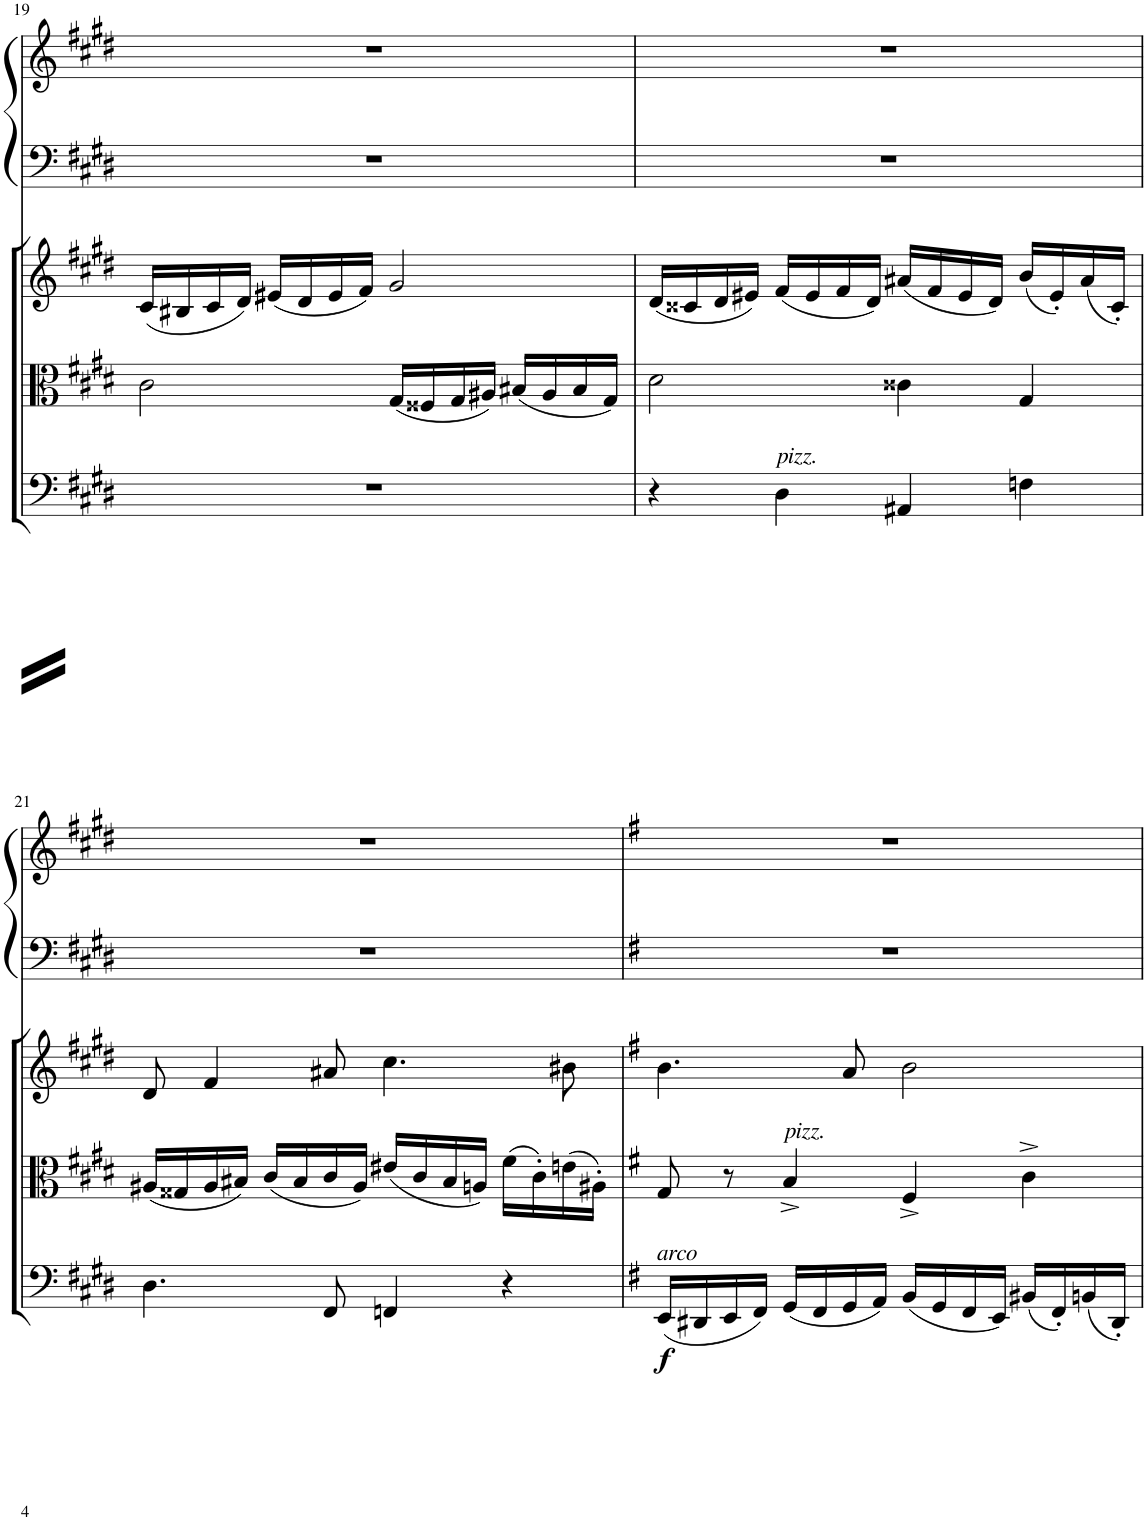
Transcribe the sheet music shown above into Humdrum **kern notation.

**kern	**dynam	**kern	**kern	**kern	**kern
*part4	*part4	*part3	*part2	*part1	*part1
*staff5	*staff5	*staff4	*staff3	*staff2	*staff1
*I"Violoncello	*	*I"Viola	*I"Housle	*I"Harfa	*
*I'Vc	*	*I'Vla	*	*	*
!!LO:PB:g=z
*clefF4	*	*clefC3	*clefG2	*clefF4	*clefG2
*k[f#c#g#d#]	*	*k[f#c#g#d#]	*k[f#c#g#d#]	*k[f#c#g#d#]	*k[f#c#g#d#]
*M4/4	*	*M4/4	*M4/4	*M4/4	*M4/4
=19	=19	=19	=19	=19	=19
1r	.	2c#\	(16c#/LL	1r	1r
.	.	.	16B#X/	.	.
.	.	.	16c#/	.	.
.	.	.	16d#/JJ)	.	.
.	.	.	(16e#X/LL	.	.
.	.	.	16d#/	.	.
.	.	.	16e#/	.	.
.	.	.	16f#/JJ)	.	.
.	.	(16G#/LL	2g#/	.	.
.	.	16F##X/	.	.	.
.	.	16G#/	.	.	.
.	.	16A#X/JJ)	.	.	.
.	.	(16B#X/LL	.	.	.
.	.	16A#/	.	.	.
.	.	16B#/	.	.	.
.	.	16G#/JJ)	.	.	.
=20	=20	=20	=20	=20	=20
4r	.	2d#\	(16d#/LL	1r	1r
.	.	.	16c##X/	.	.
.	.	.	16d#/	.	.
.	.	.	16e#X/JJ)	.	.
!LO:TX:a:i:t=pizz.	!	!	!	!	!
4D#\	.	.	(16f#/LL	.	.
.	.	.	16e#/	.	.
.	.	.	16f#/	.	.
.	.	.	16d#/JJ)	.	.
4AA#X/	.	4c##X\	(16a#X/LL	.	.
.	.	.	16f#/	.	.
.	.	.	16e#/	.	.
.	.	.	16d#/JJ)	.	.
4Fn\	.	4G#/	(16b/LL	.	.
.	.	.	16e#'/)	.	.
.	.	.	(16a#/	.	.
.	.	.	16c##'/JJ)	.	.
!!LO:LB:g=z
=21	=21	=21	=21	=21	=21
4.D#\	.	(16A#X/LL	8d#/	1r	1r
.	.	16G##X/	.	.	.
.	.	16A#/	4f#/	.	.
.	.	16B#X/JJ)	.	.	.
.	.	(16c#/LL	.	.	.
.	.	16B#/	.	.	.
8FF#/	.	16c#/	8a#X/	.	.
.	.	16A#/JJ)	.	.	.
4FFn/	.	(16e#X/LL	4.cc#\	.	.
.	.	16c#/	.	.	.
.	.	16B#/	.	.	.
.	.	16An/JJ)	.	.	.
4r	.	(16f#\LL	.	.	.
.	.	16c#'\)	.	.	.
.	.	(16en\	8b#X\	.	.
.	.	16A#X'\JJ)	.	.	.
=22	=22	=22	=22	=22	=22
*k[f#]	*	*k[f#]	*k[f#]	*k[f#]	*k[f#]
!LO:TX:a:i:t=arco	!	!	!	!	!
!	!LO:DY:b	!	!	!	!
(16EE/LL	f	8G/	4.b\	1r	1r
16DD#X/	.	.	.	.	.
16EE/	.	8r	.	.	.
16FF#/JJ)	.	.	.	.	.
!	!	!LO:TX:a:i:t=pizz.	!	!	!
(16GG/LL	.	4B^/	.	.	.
16FF#/	.	.	.	.	.
16GG/	.	.	8a/	.	.
16AA/JJ)	.	.	.	.	.
(16BB/LL	.	4F#^/	2b\	.	.
16GG/	.	.	.	.	.
16FF#/	.	.	.	.	.
16EE/JJ)	.	.	.	.	.
(16BB#X/LL	.	4c^\	.	.	.
16FF#'/)	.	.	.	.	.
(16BBn/	.	.	.	.	.
16DD#'/JJ)	.	.	.	.	.
=	=	=	=	=	=
*-	*-	*-	*-	*-	*-
